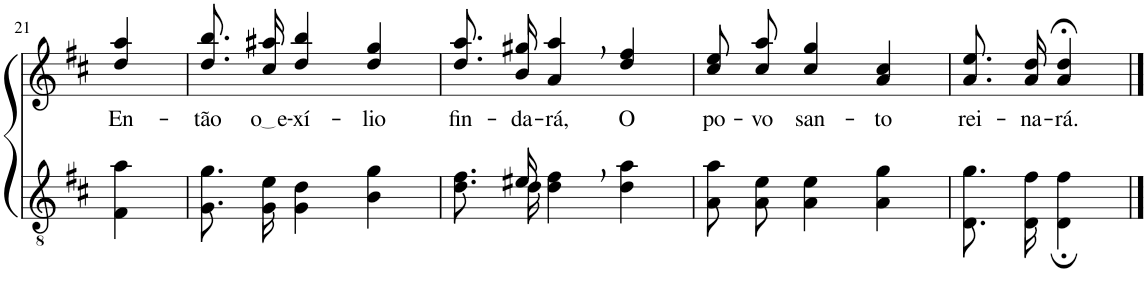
**kern	**kern	**text
*part2	*part1	*part1
*staff2	*staff1	*staff1
*I"Parte III e IV	*I"Parte I e II	*
!!LO:PB:g=z
*clefGv2	*clefG2	*
*Trd4c7	*Trd4c7	*
*k[f#c#]	*k[f#c#]	*
*M3/4	*M3/4	*
=21	=21	=21
!	!	!LO:LY:b
4F#\ 4a\	4dd/ 4aa/	En-
=22	=22	=22
!	!	!LO:LY:b
8.G\ 8.g\L	8.dd\ 8.bb\L	-tão
!	!	!LO:LY:b
16G\ 16e\Jk	16cc#\ 16aa#X\Jk	o e
!	!	!LO:LY:b
4G\ 4d\	4dd/ 4bb/	-xí-
!	!	!LO:LY:b
4B\ 4g\	4dd/ 4gg/	-lio
=23	=23	=23
*^	*	*
!	!	!	!LO:LY:b
8.d\ 8.f#\L	8.ryy	8.dd\ 8.aa\L	fin-
!	!	!	!LO:LY:b
16d\Jk	16e#X/	16b\ 16gg#X\Jk	-da-
!	!	!	!LO:LY:b
4d\, 4f#\,	2ryy	4a/, 4aa/,	-rá,
!	!	!	!LO:LY:b
4d\ 4a\	.	4dd/ 4ff#/	O
*v	*v	*	*
=24	=24	=24
!	!	!LO:LY:b
8A\ 8a\L	8cc#\ 8ee\L	po-
!	!	!LO:LY:b
8A\ 8e\J	8cc#\ 8aa\J	-vo
!	!	!LO:LY:b
4A\ 4e\	4cc#/ 4gg/	san-
!	!	!LO:LY:b
4A\ 4g\	4a/ 4cc#/	-to
=25	=25	=25
!	!	!LO:LY:b
8.D/ 8.g/L	8.a\ 8.ee\L	rei-
!	!	!LO:LY:b
16D/ 16f#/Jk	16a\ 16dd\Jk	-na-
!	!	!LO:LY:b
4D\; 4f#\;	4a/;< 4dd/;<	-rá.
==	==	==
*-	*-	*-
